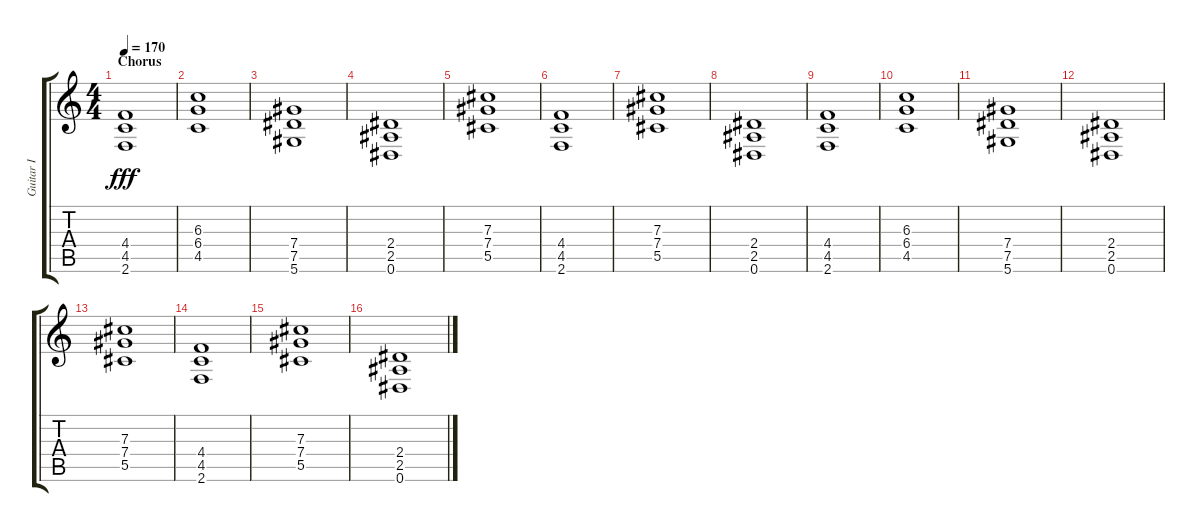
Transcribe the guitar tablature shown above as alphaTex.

\track ("Guitar I" "Guitar I") {instrument distortionguitar}
\staff {score tabs}
\tuning (Eb4 Bb3 Gb3 Db3 Ab2 Eb2) {hide}
\ts (4 4)
\section ("" "Chorus")
\tempo 170
\clef g2
\ks c
(4.4 4.5 2.6).1{dy fff} |
(6.3 6.4 4.5).1 |
(7.4 7.5 5.6).1 |
(2.4 2.5 0.6).1 |
(7.3 7.4 5.5).1 |
(4.4 4.5 2.6).1 |
(7.3 7.4 5.5).1 |
(2.4 2.5 0.6).1 |
(4.4 4.5 2.6).1 |
(6.3 6.4 4.5).1 |
(7.4 7.5 5.6).1 |
(2.4 2.5 0.6).1 |
(7.3 7.4 5.5).1 |
(4.4 4.5 2.6).1 |
(7.3 7.4 5.5).1 |
(2.4 2.5 0.6).1
